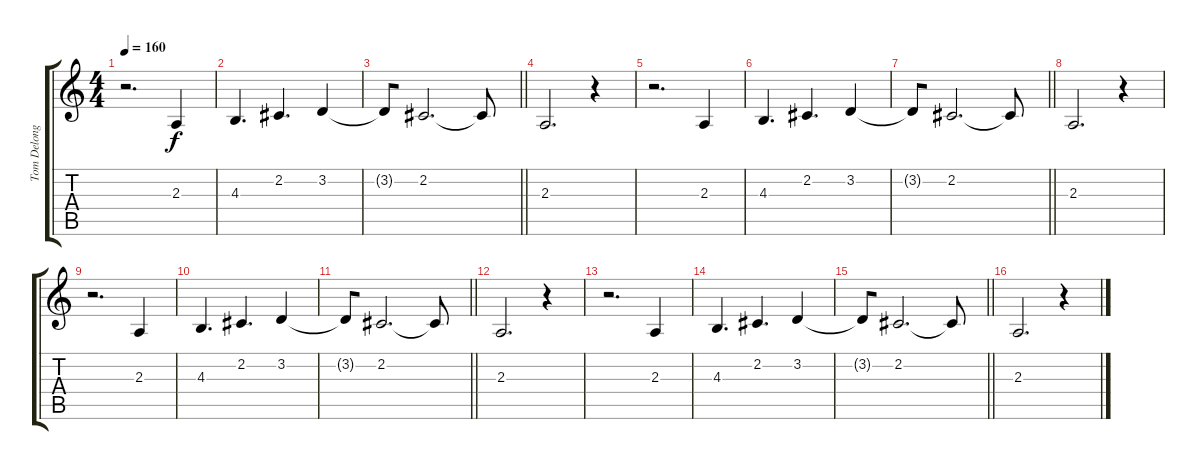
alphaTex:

\track ("Tom Delonge Vocals" "Tom Delong") {instrument flute}
\staff {score tabs}
\tuning (E4 B3 G3 D3 A2 E2) {hide}
\ts (4 4)
\tempo 160
\clef g2
\ks c
r.2{d dy f beam merge} 2.3.4 |
4.3.4{d} 2.2.4{d} 3.2.4 |
\barLineRight lightlight
3.2{t}.8{beam merge} 2.2.2{d} 2.2{t}.8 |
2.3.2{d} r.4 |
r.2{d} 2.3.4 |
4.3.4{d} 2.2.4{d} 3.2.4 |
\barLineRight lightlight
3.2{t}.8{beam merge} 2.2.2{d} 2.2{t}.8 |
2.3.2{d} r.4 |
r.2{d beam merge} 2.3.4 |
4.3.4{d} 2.2.4{d} 3.2.4 |
\barLineRight lightlight
3.2{t}.8{beam merge} 2.2.2{d} 2.2{t}.8 |
2.3.2{d} r.4 |
r.2{d beam merge} 2.3.4 |
4.3.4{d} 2.2.4{d} 3.2.4 |
\barLineRight lightlight
3.2{t}.8{beam merge} 2.2.2{d} 2.2{t}.8 |
2.3.2{d} r.4
